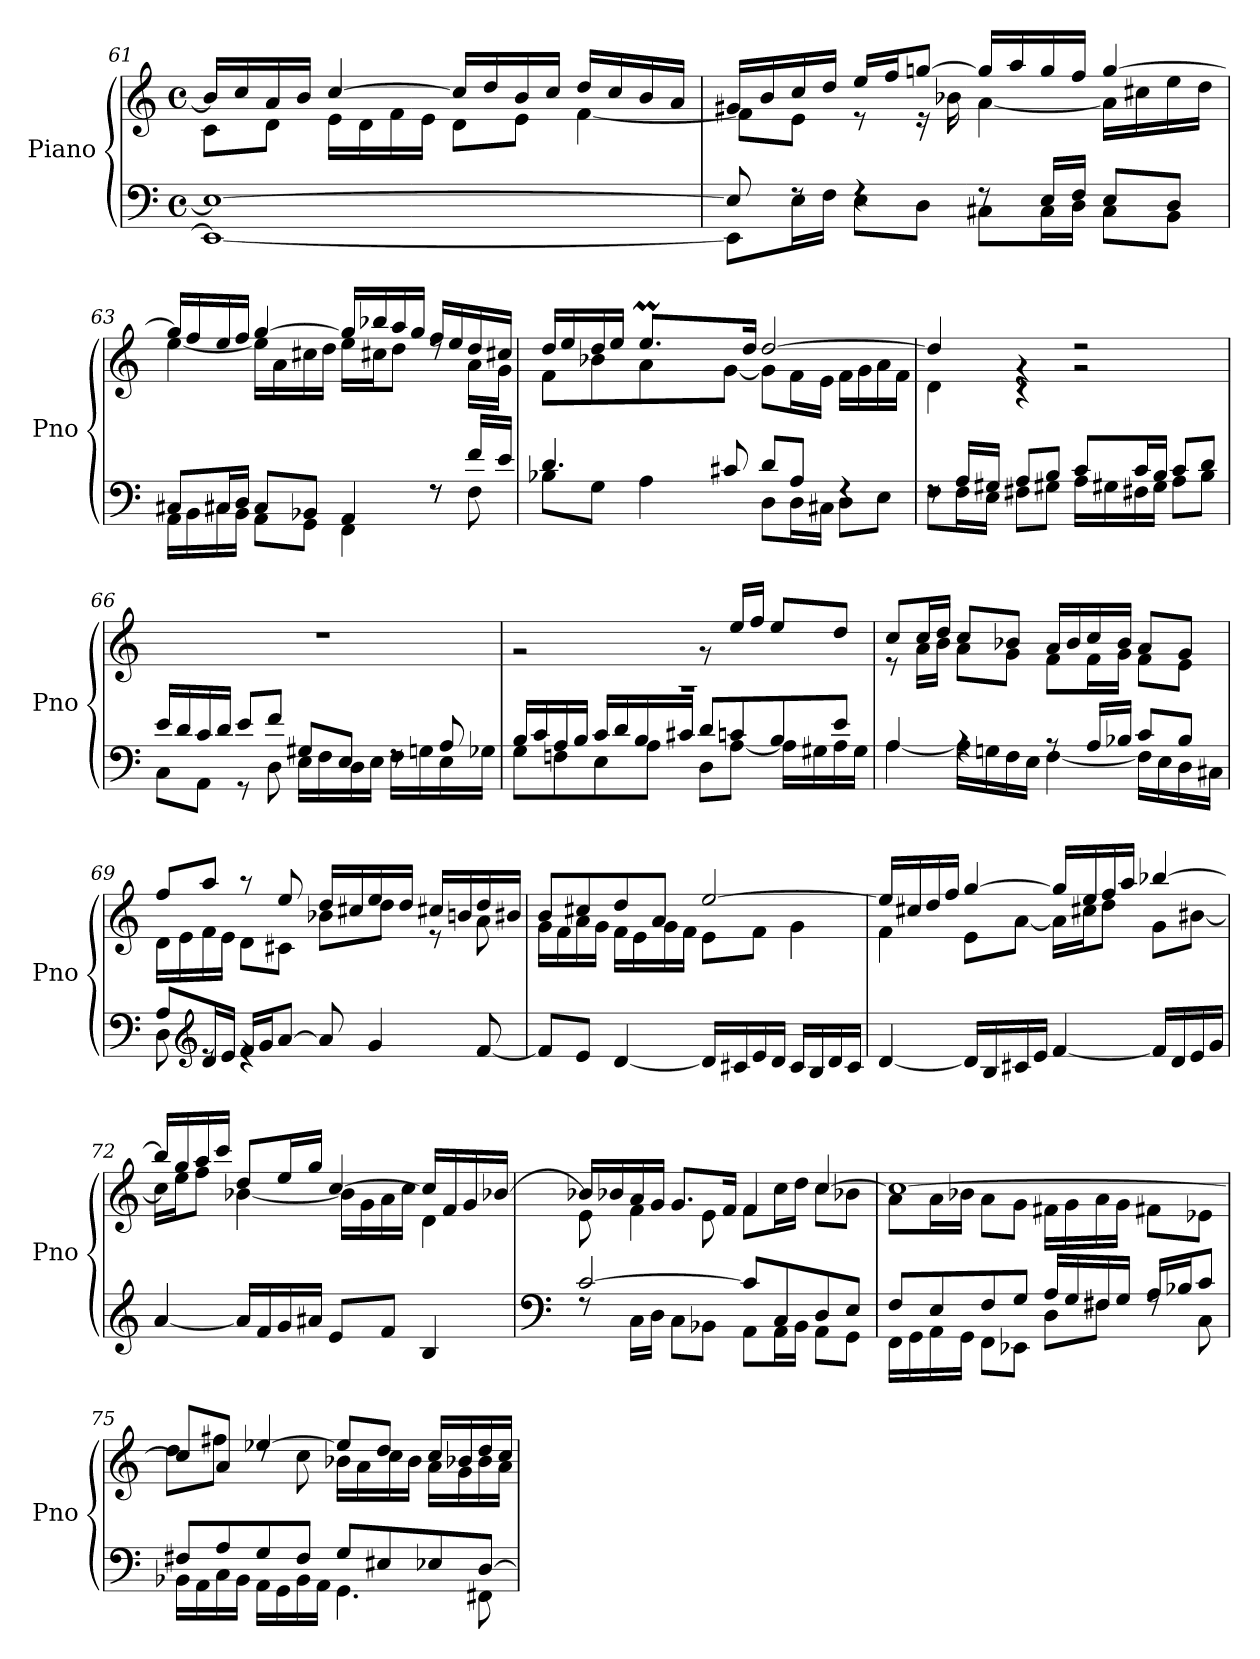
**kern	**kern
*part1	*part1
*staff2	*staff1
*I"Piano	*
*I'Pno	*
!!LO:LB:g=z
*clefF4	*clefG2
*k[]	*k[]
*M4/4	*M4/4
*met(c)	*met(c)
=61	=61
*^	*^
1E_	1EE_	16b/LL]	8c\L
.	.	16cc/	.
.	.	16a/	8d\J
.	.	16b/JJ	.
.	.	[4cc/	16e\LL
.	.	.	16d\
.	.	.	16f\
.	.	.	16e\JJ
.	.	16cc/LL]	8d\L
.	.	16dd/	.
.	.	16b/	8e\J
.	.	16cc/JJ	.
.	.	16dd/LL	[4f\
.	.	16cc/	.
.	.	16b/	.
.	.	16a/JJ	.
!!LO:LB:g=z	!!
=62	=62	=62	=62
8E/]	8EE\L]	16g#X/LL	8f\L]
.	.	16b/	.
8rF	16E\L	16cc/	8e\J
.	16F\JJ	16dd/JJ	.
4rF	8E\L	16ee/LL	8r
.	.	16ff/J	.
.	8D\J	[8ggn/J	16r
.	.	.	16b-X\
8rF	8C#X\L	16gg/LL]	[4a\
.	.	16aa/	.
16E/LL	16C#\L	16gg/	.
16F/JJ	16D\JJ	16ff/JJ	.
8E/L	8C#\L	[4gg/	16a\LL]
.	.	.	16cc#X\
8D/J	8BB\J	.	16ee\
.	.	.	16dd\JJ
=63	=63	=63	=63
8C#X/L	16AA\LL	16gg/LL]	[4ee\
.	16BB\	16ff/	.
16C#X/L	16C#X\	16ee/	.
16D/JJ	16BB\JJ	16ff/JJ	.
8C#/L	8AA\L	[4gg/	16ee\LL]
.	.	.	16a\
8BB-X/J	8GG\J	.	16cc#X\
.	.	.	16dd\JJ
4AA/	4FF\	16gg/LL]	16ee\LL
.	.	16bb-X/	16cc#X\J
.	.	16aa/	8dd\J
.	.	16gg/JJ	.
8rF	8rF	16ff/LL	8rdd
.	.	16ee/	.
16f/LL	8F\	16dd/	16a\LL
16e/JJ	.	16cc#X/JJ	16g\JJ
!!LO:PB:g=z
=64	=64	=64	=64
*	*^	*	*^
4ryy	4.d/	8B-X\L	16dd/LL	8f\L	4ryy
.	.	.	16ee/	.	.
.	.	8G\J	16dd/	8b-X\	.
.	.	.	16ee/JJ	.	.
8.ryy	.	4A\	8.eem/L	8a\	32ffyy
.	.	.	.	.	32eeyy
.	.	.	.	.	32ffyy
.	.	.	.	.	16.eeyy
.	8c#X/	.	.	[8g\J	.
2ryy	.	.	16dd/Jk	.	2ryy
.	8d/L	8D\L	[2dd/	8g\L]	.
.	8A/J	16D\L	.	16f\L	.
.	.	16C#X\JJ	.	16e\JJ	.
.	4rF	8D\L	.	16f\LL	.
.	.	.	.	16g\	.
.	.	8E\J	.	16a\	.
16ryy	.	.	.	16f\JJ	16ryy
*	*v	*v	*	*	*
*	*	*	*v	*v
!!LO:LB:g=z
=65	=65	=65	=65
8rF	8F\L	4dd/]	4d\
16A/LL	16F\L	.	.
16G#X/JJ	16E\JJ	.	.
8A/L	8F#X\L	4rg	4r
8B/J	8G#X\J	.	.
8c/L	16A\LL	2rg	2rdd
.	16G#X\	.	.
16c/L	16F#X\	.	.
16B/JJ	16G#\JJ	.	.
8c/L	8A\L	.	.
8d/J	8B\J	.	.
*	*	*v	*v
=66	=66	=66
16e/LL	8C\L	1rdd
16d/	.	.
16c/	8AA\J	.
16d/JJ	.	.
8e/L	8r	.
8f/J	8D\	.
8G#X/L	16E\LL	.
.	16F\	.
8E/J	16D\	.
.	16E\JJ	.
8rF	16F\LL	.
.	16Gn\	.
8A/	16E\	.
.	16G-Xi\JJ	.
!!LO:LB:g=z
=67	=67	=67
*	*	*^
16B/LL	8G\L	1rA	2r
16c/	.	.	.
16A/	8Fn\	.	.
16B/JJ	.	.	.
16c/LL	8E\	.	.
16d/	.	.	.
16B/	8A\J	.	.
16c#X/JJ	.	.	.
8d/L	8D\L	.	8r
8cn/	[8A\J	.	16ee/LL
.	.	.	16ff/JJ
8B/	16A\LL]	.	8ee/L
.	16G#X\	.	.
8e/J	16A\	.	8dd/J
.	16G#\JJ	.	.
!!LO:LB:g=z	!!
=68	=68	=68	=68
4A/	[4A\	8cc/L	8r
.	.	16cc/L	16a\LL
.	.	16dd/JJ	16b\JJ
4rA	16A\LL]	8cc/L	8a\L
.	16Gn\	.	.
.	16F\	8b-X/J	8g\J
.	16E\JJ	.	.
8rA	[4F\	16a/LL	8f\L
.	.	16b-/	.
16A/LL	.	16cc/	16f\L
16B-X/JJ	.	16b-/JJ	16g\JJ
8c/L	16F\LL]	8a/L	8f\L
.	16E\	.	.
8B-/J	16D\	8g/J	8e\J
.	16C#X\JJ	.	.
=69	=69	=69	=69
*	*	*	*^
8A/L	8D\	8ff/L	16d\LL	2ryy
.	.	.	16e\	.
*clefG2	*	*	*	*
16d/L	8re	8aa/J	16f\	.
16e/JJ	.	.	16e\JJ	.
16f/LL	4re	8r	8d\L	.
16g/J	.	.	.	.
[8a/J	.	8ee/	8c#X\J	.
8a/]	2ryy	16dd/LL	8b-X\L	2ryy
.	.	16cc#X/	.	.
4g/	.	16ee/	8dd\J	.
.	.	16dd/JJ	.	.
.	.	16cc#X/LL	8r	.
.	.	16bn/	.	.
[8f/	.	16dd/	8a\	.
.	.	16b#Xi/JJ	.	.
*v	*v	*	*	*
*	*	*v	*v
!!LO:LB:g=z
=70	=70	=70
8f/L]	8b/L	16g\LL
.	.	16f\
8e/J	8cc#X/	16a\
.	.	16g\JJ
[4d/	8dd/	16f\LL
.	.	16e\
.	8a/J	16g\
.	.	16f\JJ
16d/LL]	[2ee/	8e\L
16c#X/	.	.
16e/	.	8f\J
16d/JJ	.	.
16c#/LL	.	4g\
16B/	.	.
16d/	.	.
16c#/JJ	.	.
!!LO:LB:g=z	!!
=71	=71	=71
[4d/	16ee/LL]	4f\
.	16cc#X/	.
.	16dd/	.
.	16ff/JJ	.
16d/LL]	[4gg/	8e\L
16B/	.	.
16c#X/	.	[8a\J
16e/JJ	.	.
[4f/	16gg/LL]	16a\LL]
.	16ee/	16cc#X\J
.	16ff/	8dd\J
.	16aa/JJ	.
16f/LL]	[4bb-X/	8g\L
16d/	.	.
16e/	.	[8b#Xi\J
16g/JJ	.	.
=72	=72	=72
[4a/	16bb-/LL]	16cc\LL]
.	16gg/	16ee\J
.	16aa/	8ff\J
.	16ccc/JJ	.
16a/LL]	8dd/L	[4b-X\
16f/	.	.
16g/	16ee/L	.
16a#Xi/JJ	16gg/JJ	.
8e/L	[4cc/	16b-\LL]
.	.	16g\
8f/J	.	16a\
.	.	16cc\JJ
4B/	16cc/LL]	4d\
.	16f/	.
.	16g/	.
.	[16b-X/JJ	.
!!LO:PB:g=z	!!
=73	=73	=73
*clefF4	*	*
*^	*	*
[2c/	8rF	16b-X/LL]	8e\
.	.	16b-X/	.
.	16C\LL	16a/	4f\
.	16D\JJ	16g/JJ	.
.	8C\L	8.g/L	.
.	8BB-X\J	.	8e\
.	.	16f/Jk	.
8c/L]	8AA\L	4f/	8f\L
8C/	16AA\L	.	16cc\L
.	16BB-\JJ	.	16dd\JJ
8D/	8AA\L	[4cc/	8cc\L
8E/J	8GG\J	.	8b-X\J
!!LO:LB:g=z	!!
=74	=74	=74	=74
8F/L	16FF\LL	1cc_	8a\L
.	16GG\	.	.
8E/	16AA\	.	16a\L
.	16GG\JJ	.	16b-X\JJ
8F/	8FF\L	.	8a\L
8G/J	8EE-X\J	.	8g\J
16A/LL	8D\L	.	16f#X\LL
16G/	.	.	16g\
16F#X/	8F#X\J	.	16a\
16G/JJ	.	.	16g\JJ
16A/LL	8rF	.	8f#X\L
16B-X/J	.	.	.
8c/J	8C\	.	8e-X\J
=75	=75	=75	=75
8F#X/L	16BB-X\LL	8cc/L]	8dd\L
.	16AA\	.	.
8A/	16C\	8a/J	8ff#X\J
.	16BB-\JJ	.	.
8G/	16AA\LL	[4ee-X/	8rdd
.	16GG\	.	.
8F#/J	16BB-\	.	8cc\
.	16AA\JJ	.	.
8G/L	4.GG\	8ee-/L]	16b-X\LL
.	.	.	16a\
8E#Xi/	.	8dd/J	16cc\
.	.	.	16b-\JJ
8E-X/	.	16cc/LL	16a\LL
.	.	16b-X/	16g\
[8D/J	8FF#X\	16dd/	16b-\
.	.	16cc/JJ	16a\JJ
*v	*v	*	*
*	*v	*v
=	=
*-	*-
